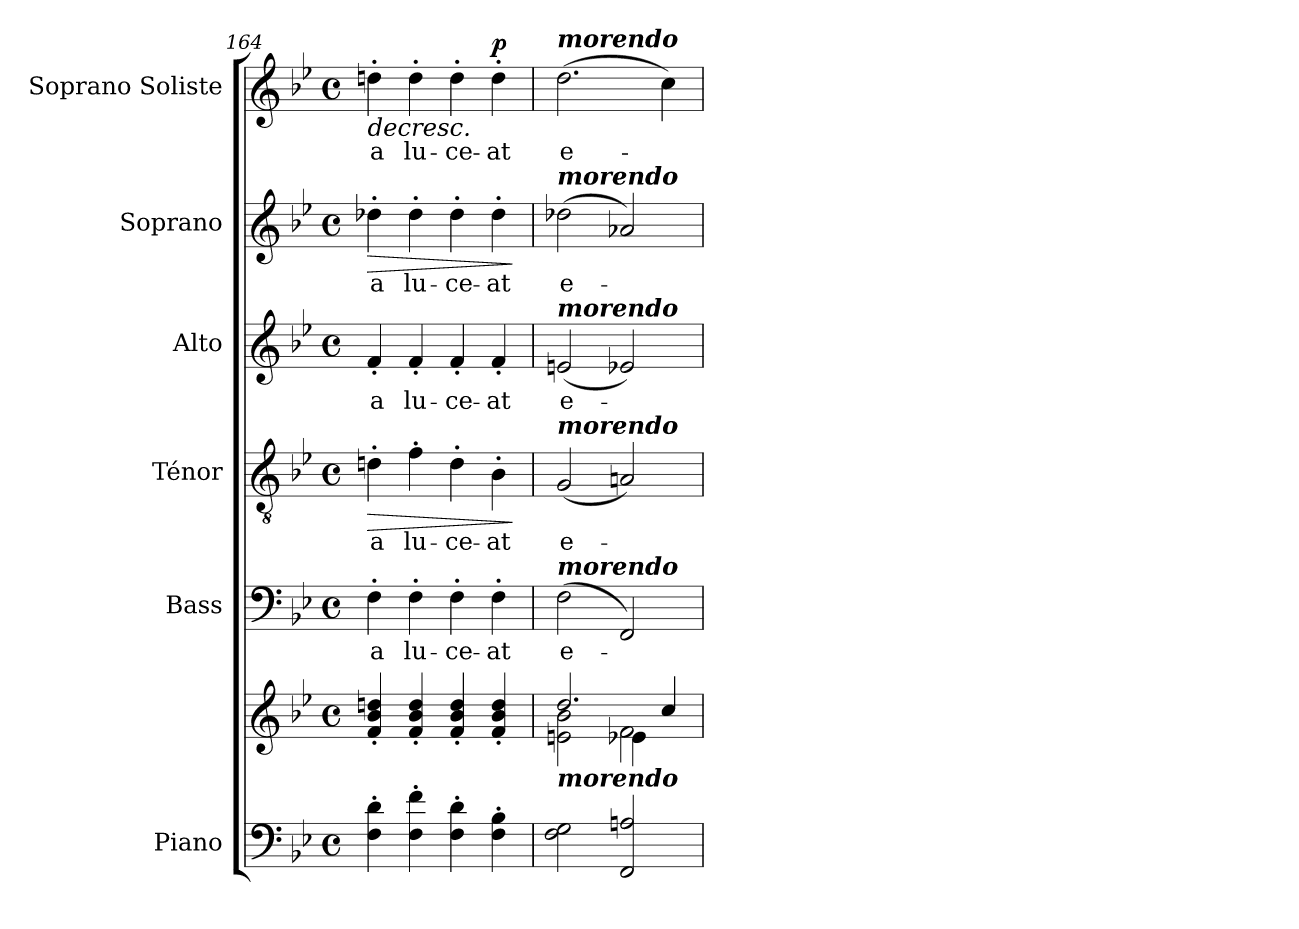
**kern	**kern	**kern	**text	**kern	**text	**dynam	**kern	**text	**kern	**text	**dynam	**kern	**text	**dynam
*part6	*part6	*part5	*part5	*part4	*part4	*part4	*part3	*part3	*part2	*part2	*part2	*part1	*part1	*part1
*staff7	*staff6	*staff5	*staff5	*staff4	*staff4	*staff4	*staff3	*staff3	*staff2	*staff2	*staff2	*staff1	*staff1	*staff1
*I"Piano	*	*I"Bass	*	*I"Ténor	*	*	*I"Alto	*	*I"Soprano	*	*	*I"Soprano Soliste	*	*
*I'Pno.	*	*I'B.	*	*I'T.	*	*	*I'A.	*	*I'S.	*	*	*	*	*
*clefF4	*clefG2	*clefF4	*	*clefGv2	*	*	*clefG2	*	*clefG2	*	*	*clefG2	*	*
*	*	*	*	*	*	*	*	*	*ITrd2c3	*	*	*	*	*
*k[b-e-]	*k[b-e-]	*k[b-e-]	*	*k[b-e-]	*	*	*k[b-e-]	*	*k[f#]	*	*	*k[b-e-]	*	*
*M4/4	*M4/4	*M4/4	*	*M4/4	*	*	*M4/4	*	*M4/4	*	*	*M4/4	*	*
*met(c)	*met(c)	*met(c)	*	*met(c)	*	*	*met(c)	*	*met(c)	*	*	*met(c)	*	*
=164	=164	=164	=164	=164	=164	=164	=164	=164	=164	=164	=164	=164	=164	=164
!	!	!	!	!	!	!LO:HP:b	!	!	!	!	!LO:HP:b	!	!	!LO:HP:b
4F\' 4d\'	4f/' 4b-/' 4ddn/'	4F'\	-a	4dn'\	-a	>	4f'/	-a	4b-X'i\	-a	>	4ddn'\	-a	>
4F\' 4f\'	4f/' 4b-/' 4dd/'	4F'\	lu-	4f'\	lu-	.	4f'/	lu-	4b-'i\	lu-	.	4dd'\	lu-	.
4F\' 4d\'	4f/' 4b-/' 4dd/'	4F'\	-ce-	4d'\	-ce-	.	4f'/	-ce-	4b-'i\	-ce-	.	4dd'\	-ce-	.
!	!	!	!	!	!	!	!	!	!	!	!	!	!	!LO:DY:a
4F\' 4B-\'	4f/' 4b-/' 4dd/'	4F'\	-at	4B-'\	-at	.	4f'/	-at	4b-'i\	-at	.	4dd'\	-at	p
.	.	.	.	.	.	]	.	.	.	.	]	.	.	]
=165	=165	=165	=165	=165	=165	=165	=165	=165	=165	=165	=165	=165	=165	=165
*	*^	*	*	*	*	*	*	*	*	*	*	*	*	*
*	*	*^	*	*	*	*	*	*	*	*	*	*	*	*	*
!	!	!	!	!	!	!	!	!	!	!	!	!	!	!LO:TX:a:Bi:t=morendo	!	!
!	!	!	!	!	!	!	!	!	!	!	!LO:TX:a:Bi:t=morendo	!	!	!	!	!
!	!	!	!	!	!	!	!	!	!LO:TX:a:Bi:t=morendo	!	!	!	!	!	!	!
!	!	!	!	!	!	!LO:TX:a:Bi:t=morendo	!	!	!	!	!	!	!	!	!	!
!	!	!	!	!LO:TX:a:Bi:t=morendo	!	!	!	!	!	!	!	!	!	!	!	!
!LO:TX:a:Bi:t=morendo	!	!	!	!	!	!	!	!	!	!	!	!	!	!	!	!
2F\ 2G\	2.dd/	2en\ 2b-\	2ryy	(2F\	e-	(2G/	e-	.	(2en/	e-	(2b-Xi\	e-	.	(2.dd\	e-	.
2FF/ 2An/	.	2f\	4e-X\	2FF/)	.	2An/)	.	.	2e-X/)	.	2fni/)	.	.	.	.	.
.	4cc/	.	4ryy	.	.	.	.	.	.	.	.	.	.	4cc\)	.	.
*	*v	*v	*v	*	*	*	*	*	*	*	*	*	*	*	*	*
=	=	=	=	=	=	=	=	=	=	=	=	=	=	=
*-	*-	*-	*-	*-	*-	*-	*-	*-	*-	*-	*-	*-	*-	*-
